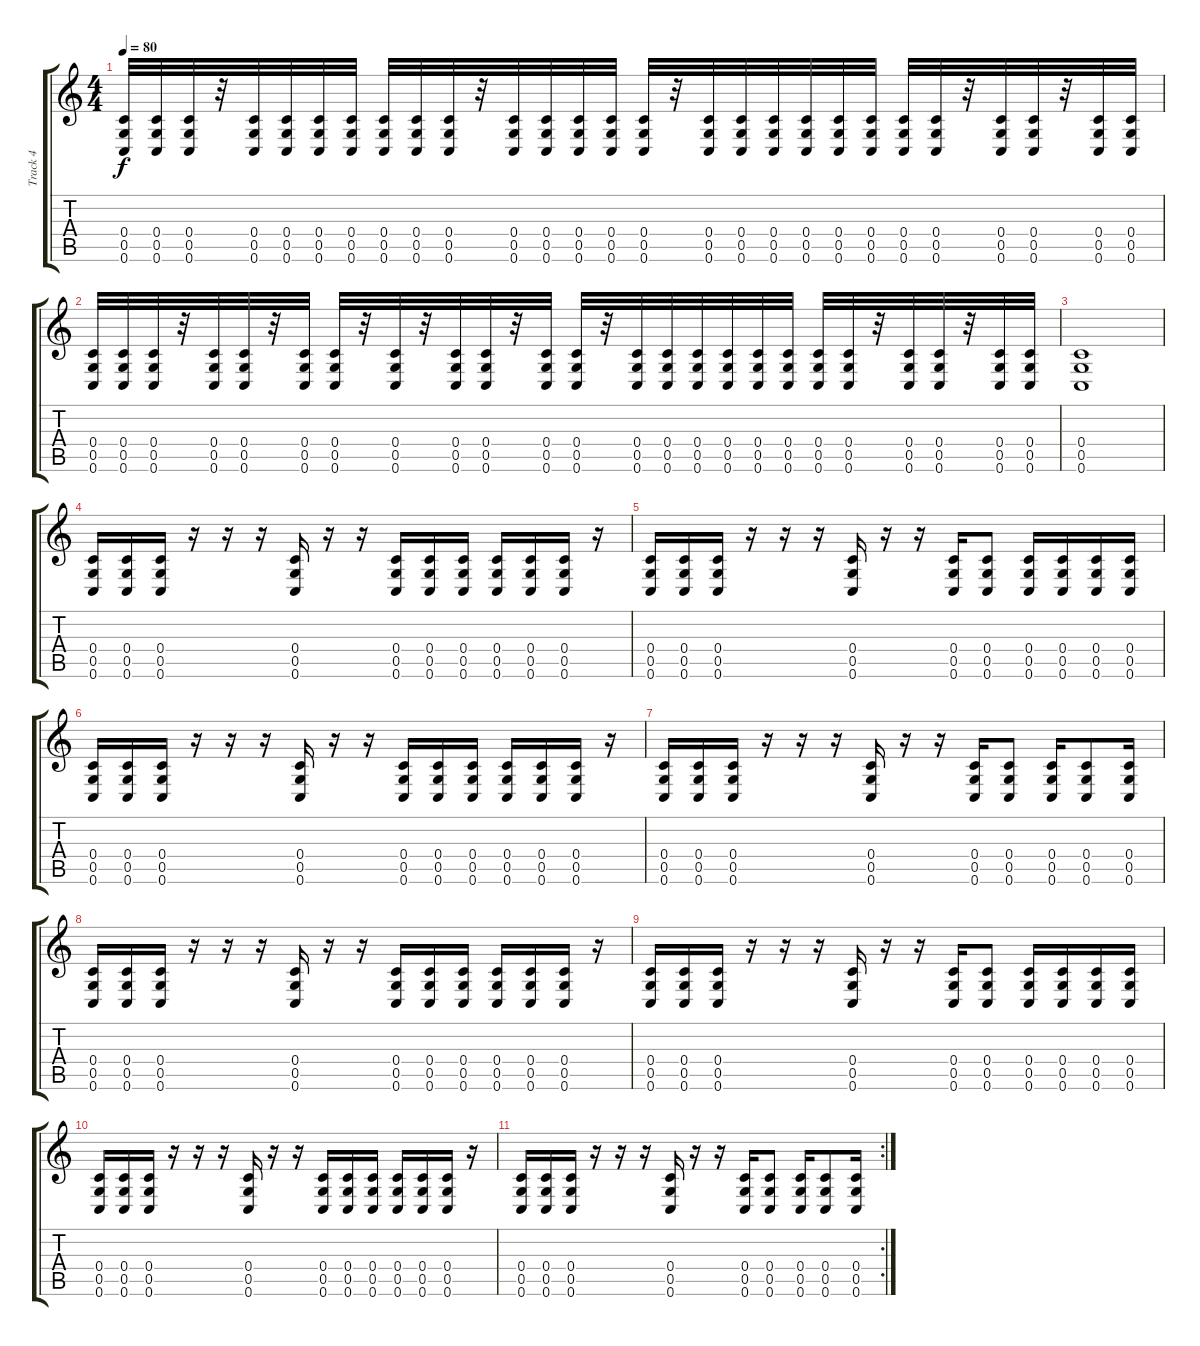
\track ("Track 4" "Track 4") {instrument overdrivenguitar}
\staff {score tabs}
\tuning (D4 A3 F3 C3 G2 C2) {hide}
\ts (4 4)
\tempo 80
\clef g2
\ks c
(0.4 0.5 0.6).32{dy f} (0.4 0.5 0.6).32 (0.4 0.5 0.6).32 r.32 (0.4 0.5 0.6).32 (0.4 0.5 0.6).32 (0.4 0.5 0.6).32 (0.4 0.5 0.6).32 (0.4 0.5 0.6).32 (0.4 0.5 0.6).32 (0.4 0.5 0.6).32 r.32 (0.4 0.5 0.6).32 (0.4 0.5 0.6).32 (0.4 0.5 0.6).32 (0.4 0.5 0.6).32 (0.4 0.5 0.6).32 r.32 (0.4 0.5 0.6).32 (0.4 0.5 0.6).32 (0.4 0.5 0.6).32 (0.4 0.5 0.6).32 (0.4 0.5 0.6).32 (0.4 0.5 0.6).32 (0.4 0.5 0.6).32 (0.4 0.5 0.6).32 r.32 (0.4 0.5 0.6).32 (0.4 0.5 0.6).32 r.32 (0.4 0.5 0.6).32 (0.4 0.5 0.6).32 |
(0.4 0.5 0.6).32 (0.4 0.5 0.6).32 (0.4 0.5 0.6).32 r.32 (0.4 0.5 0.6).32 (0.4 0.5 0.6).32 r.32 (0.4 0.5 0.6).32 (0.4 0.5 0.6).32 r.32 (0.4 0.5 0.6).32 r.32 (0.4 0.5 0.6).32 (0.4 0.5 0.6).32 r.32 (0.4 0.5 0.6).32 (0.4 0.5 0.6).32 r.32 (0.4 0.5 0.6).32 (0.4 0.5 0.6).32 (0.4 0.5 0.6).32 (0.4 0.5 0.6).32 (0.4 0.5 0.6).32 (0.4 0.5 0.6).32 (0.4 0.5 0.6).32 (0.4 0.5 0.6).32 r.32 (0.4 0.5 0.6).32 (0.4 0.5 0.6).32 r.32 (0.4 0.5 0.6).32 (0.4 0.5 0.6).32 |
(0.4 0.5 0.6).1 |
(0.4 0.5 0.6).16 (0.4 0.5 0.6).16 (0.4 0.5 0.6).16 r.16 r.16 r.16 (0.4 0.5 0.6).16 r.16 r.16 (0.4 0.5 0.6).16 (0.4 0.5 0.6).16 (0.4 0.5 0.6).16 (0.4 0.5 0.6).16 (0.4 0.5 0.6).16 (0.4 0.5 0.6).16 r.16 |
(0.4 0.5 0.6).16 (0.4 0.5 0.6).16 (0.4 0.5 0.6).16 r.16 r.16 r.16 (0.4 0.5 0.6).16 r.16 r.16 (0.4 0.5 0.6).16 (0.4 0.5 0.6).8 (0.4 0.5 0.6).16 (0.4 0.5 0.6).16 (0.4 0.5 0.6).16 (0.4 0.5 0.6).16 |
(0.4 0.5 0.6).16 (0.4 0.5 0.6).16 (0.4 0.5 0.6).16 r.16 r.16 r.16 (0.4 0.5 0.6).16 r.16 r.16 (0.4 0.5 0.6).16 (0.4 0.5 0.6).16 (0.4 0.5 0.6).16 (0.4 0.5 0.6).16 (0.4 0.5 0.6).16 (0.4 0.5 0.6).16 r.16 |
(0.4 0.5 0.6).16 (0.4 0.5 0.6).16 (0.4 0.5 0.6).16 r.16 r.16 r.16 (0.4 0.5 0.6).16 r.16 r.16 (0.4 0.5 0.6).16 (0.4 0.5 0.6).8 (0.4 0.5 0.6).16 (0.4 0.5 0.6).8 (0.4 0.5 0.6).16 |
(0.4 0.5 0.6).16 (0.4 0.5 0.6).16 (0.4 0.5 0.6).16 r.16 r.16 r.16 (0.4 0.5 0.6).16 r.16 r.16 (0.4 0.5 0.6).16 (0.4 0.5 0.6).16 (0.4 0.5 0.6).16 (0.4 0.5 0.6).16 (0.4 0.5 0.6).16 (0.4 0.5 0.6).16 r.16 |
(0.4 0.5 0.6).16 (0.4 0.5 0.6).16 (0.4 0.5 0.6).16 r.16 r.16 r.16 (0.4 0.5 0.6).16 r.16 r.16 (0.4 0.5 0.6).16 (0.4 0.5 0.6).8 (0.4 0.5 0.6).16 (0.4 0.5 0.6).16 (0.4 0.5 0.6).16 (0.4 0.5 0.6).16 |
(0.4 0.5 0.6).16 (0.4 0.5 0.6).16 (0.4 0.5 0.6).16 r.16 r.16 r.16 (0.4 0.5 0.6).16 r.16 r.16 (0.4 0.5 0.6).16 (0.4 0.5 0.6).16 (0.4 0.5 0.6).16 (0.4 0.5 0.6).16 (0.4 0.5 0.6).16 (0.4 0.5 0.6).16 r.16 |
\rc 2
(0.4 0.5 0.6).16 (0.4 0.5 0.6).16 (0.4 0.5 0.6).16 r.16 r.16 r.16 (0.4 0.5 0.6).16 r.16 r.16 (0.4 0.5 0.6).16 (0.4 0.5 0.6).8 (0.4 0.5 0.6).16 (0.4 0.5 0.6).8 (0.4 0.5 0.6).16
